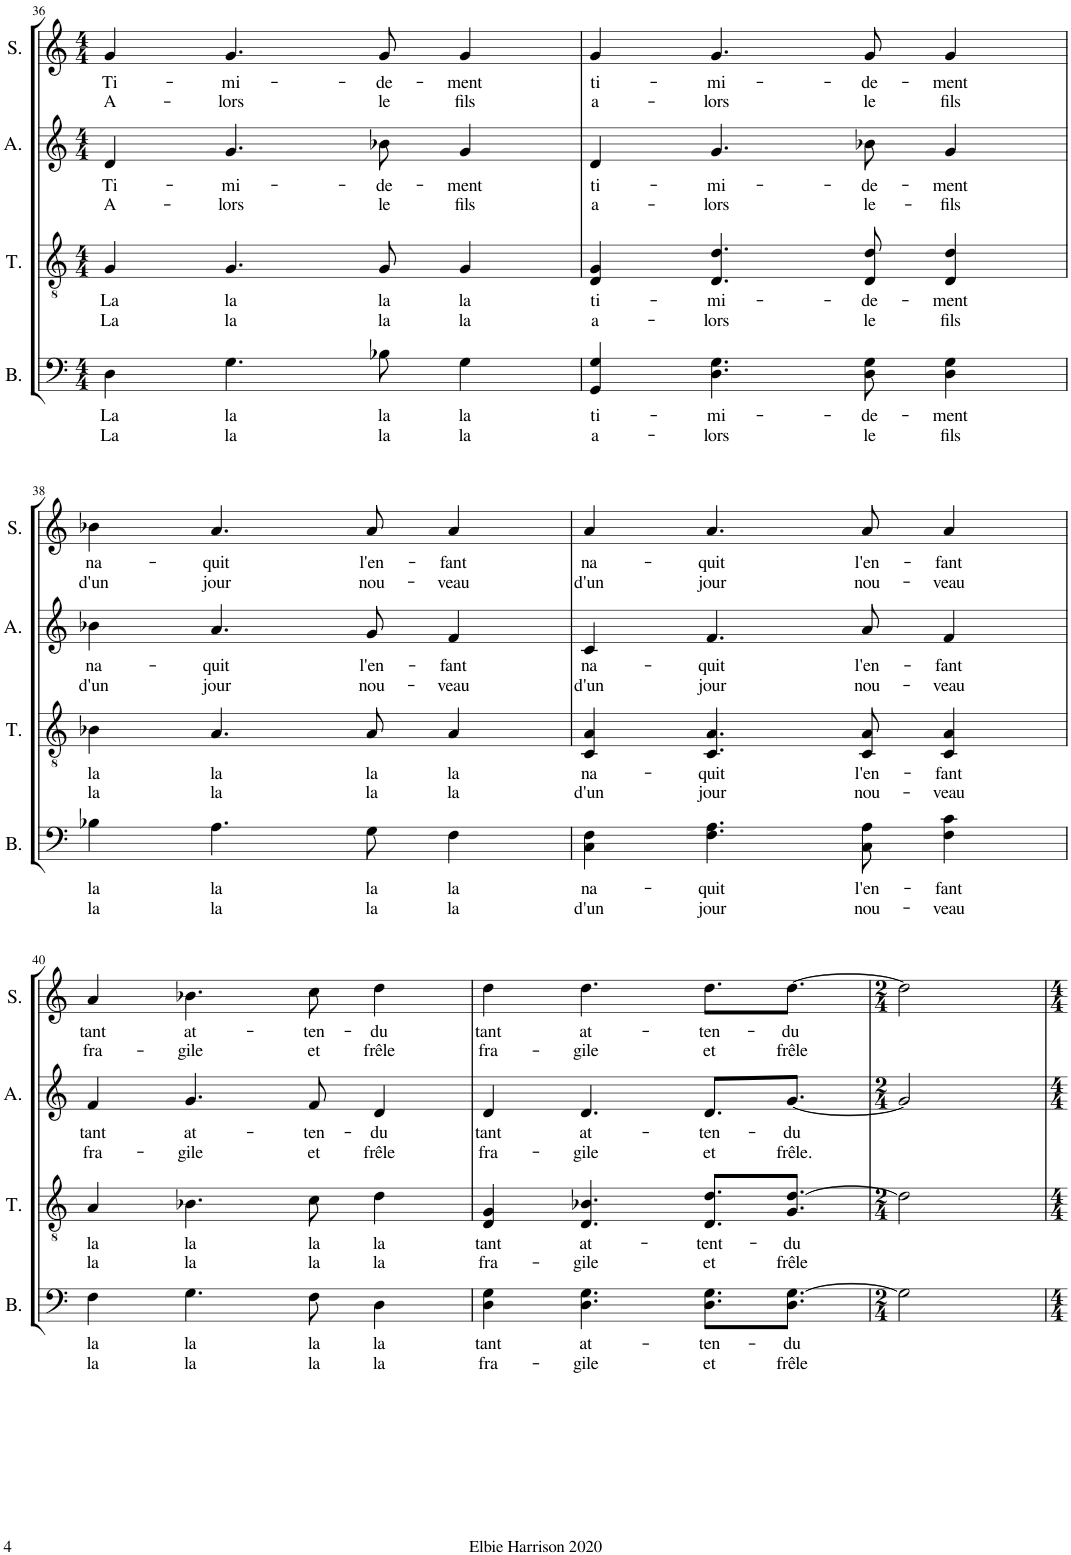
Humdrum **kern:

**kern	**text	**text	**kern	**text	**text	**kern	**text	**text	**kern	**text	**text
*part4	*part4	*part4	*part3	*part3	*part3	*part2	*part2	*part2	*part1	*part1	*part1
*staff4	*staff4	*staff4	*staff3	*staff3	*staff3	*staff2	*staff2	*staff2	*staff1	*staff1	*staff1
*I"Bass	*	*	*I"Tenor	*	*	*I"Alto	*	*	*I"Soprano	*	*
*I'B.	*	*	*I'T.	*	*	*I'A.	*	*	*I'S.	*	*
!!LO:PB:g=z
*clefF4	*	*	*clefGv2	*	*	*clefG2	*	*	*clefG2	*	*
*k[]	*	*	*k[]	*	*	*k[]	*	*	*k[]	*	*
*M4/4	*	*	*M4/4	*	*	*M4/4	*	*	*M4/4	*	*
=36	=36	=36	=36	=36	=36	=36	=36	=36	=36	=36	=36
!	!LO:LY:b	!LO:LY:b	!	!LO:LY:b	!LO:LY:b	!	!LO:LY:b	!LO:LY:b	!	!LO:LY:b	!LO:LY:b
4D\	La	La	4G/	La	La	4d/	Ti-	A-	4g/	Ti-	A-
!	!LO:LY:b	!LO:LY:b	!	!LO:LY:b	!LO:LY:b	!	!LO:LY:b	!LO:LY:b	!	!LO:LY:b	!LO:LY:b
4.G\	la	la	4.G/	la	la	4.g/	-mi-	-lors	4.g/	-mi-	-lors
!	!LO:LY:b	!LO:LY:b	!	!LO:LY:b	!LO:LY:b	!	!LO:LY:b	!LO:LY:b	!	!LO:LY:b	!LO:LY:b
8B-X\	la	la	8G/	la	la	8b-X\	-de-	le	8g/	-de-	le
!	!LO:LY:b	!LO:LY:b	!	!LO:LY:b	!LO:LY:b	!	!LO:LY:b	!LO:LY:b	!	!LO:LY:b	!LO:LY:b
4G\	la	la	4G/	la	la	4g/	-ment	fils	4g/	-ment	fils
=37	=37	=37	=37	=37	=37	=37	=37	=37	=37	=37	=37
!	!LO:LY:b	!LO:LY:b	!	!LO:LY:b	!LO:LY:b	!	!LO:LY:b	!LO:LY:b	!	!LO:LY:b	!LO:LY:b
4GG/ 4G/	ti-	a-	4D/ 4G/	ti-	a-	4d/	ti-	a-	4g/	ti-	a-
!	!LO:LY:b	!LO:LY:b	!	!LO:LY:b	!LO:LY:b	!	!LO:LY:b	!LO:LY:b	!	!LO:LY:b	!LO:LY:b
4.D\ 4.G\	-mi-	-lors	4.D/ 4.d/	-mi-	-lors	4.g/	-mi-	-lors	4.g/	-mi-	-lors
!	!LO:LY:b	!LO:LY:b	!	!LO:LY:b	!LO:LY:b	!	!LO:LY:b	!LO:LY:b	!	!LO:LY:b	!LO:LY:b
8D\ 8G\	-de-	le	8D/ 8d/	-de-	le	8b-X\	-de-	le-	8g/	-de-	le
!	!LO:LY:b	!LO:LY:b	!	!LO:LY:b	!LO:LY:b	!	!LO:LY:b	!LO:LY:b	!	!LO:LY:b	!LO:LY:b
4D\ 4G\	-ment	fils	4D/ 4d/	-ment	fils	4g/	-ment	fils	4g/	-ment	fils
!!LO:LB:g=z
=38	=38	=38	=38	=38	=38	=38	=38	=38	=38	=38	=38
!	!LO:LY:b	!LO:LY:b	!	!LO:LY:b	!LO:LY:b	!	!LO:LY:b	!LO:LY:b	!	!LO:LY:b	!LO:LY:b
4B-X\	la	la	4B-X\	la	la	4b-X\	na-	d'un	4b-X\	na-	d'un
!	!LO:LY:b	!LO:LY:b	!	!LO:LY:b	!LO:LY:b	!	!LO:LY:b	!LO:LY:b	!	!LO:LY:b	!LO:LY:b
4.A\	la	la	4.A/	la	la	4.a/	-quit	jour	4.a/	-quit	jour
!	!LO:LY:b	!LO:LY:b	!	!LO:LY:b	!LO:LY:b	!	!LO:LY:b	!LO:LY:b	!	!LO:LY:b	!LO:LY:b
8G\	la	la	8A/	la	la	8g/	l'en-	nou-	8a/	l'en-	nou-
!	!LO:LY:b	!LO:LY:b	!	!LO:LY:b	!LO:LY:b	!	!LO:LY:b	!LO:LY:b	!	!LO:LY:b	!LO:LY:b
4F\	la	la	4A/	la	la	4f/	-fant	-veau	4a/	-fant	-veau
=39	=39	=39	=39	=39	=39	=39	=39	=39	=39	=39	=39
!	!LO:LY:b	!LO:LY:b	!	!LO:LY:b	!LO:LY:b	!	!LO:LY:b	!LO:LY:b	!	!LO:LY:b	!LO:LY:b
4C\ 4F\	na-	d'un	4C/ 4A/	na-	d'un	4c/	na-	d'un	4a/	na-	d'un
!	!LO:LY:b	!LO:LY:b	!	!LO:LY:b	!LO:LY:b	!	!LO:LY:b	!LO:LY:b	!	!LO:LY:b	!LO:LY:b
4.F\ 4.A\	-quit	jour	4.C/ 4.A/	-quit	jour	4.f/	-quit	jour	4.a/	-quit	jour
!	!LO:LY:b	!LO:LY:b	!	!LO:LY:b	!LO:LY:b	!	!LO:LY:b	!LO:LY:b	!	!LO:LY:b	!LO:LY:b
8C\ 8A\	l'en-	nou-	8C/ 8A/	l'en-	nou-	8a/	l'en-	nou-	8a/	l'en-	nou-
!	!LO:LY:b	!LO:LY:b	!	!LO:LY:b	!LO:LY:b	!	!LO:LY:b	!LO:LY:b	!	!LO:LY:b	!LO:LY:b
4F\ 4c\	-fant	-veau	4C/ 4A/	-fant	-veau	4f/	-fant	-veau	4a/	-fant	-veau
!!LO:LB:g=z
=40	=40	=40	=40	=40	=40	=40	=40	=40	=40	=40	=40
!	!LO:LY:b	!LO:LY:b	!	!LO:LY:b	!LO:LY:b	!	!LO:LY:b	!LO:LY:b	!	!LO:LY:b	!LO:LY:b
4F\	la	la	4A/	la	la	4f/	tant	fra-	4a/	tant	fra-
!	!LO:LY:b	!LO:LY:b	!	!LO:LY:b	!LO:LY:b	!	!LO:LY:b	!LO:LY:b	!	!LO:LY:b	!LO:LY:b
4.G\	la	la	4.B-X\	la	la	4.g/	at-	-gile	4.b-X\	at-	-gile
!	!LO:LY:b	!LO:LY:b	!	!LO:LY:b	!LO:LY:b	!	!LO:LY:b	!LO:LY:b	!	!LO:LY:b	!LO:LY:b
8F\	la	la	8c\	la	la	8f/	-ten-	et	8cc\	-ten-	et
!	!LO:LY:b	!LO:LY:b	!	!LO:LY:b	!LO:LY:b	!	!LO:LY:b	!LO:LY:b	!	!LO:LY:b	!LO:LY:b
4D\	la	la	4d\	la	la	4d/	-du	frêle	4dd\	-du	frêle
=41	=41	=41	=41	=41	=41	=41	=41	=41	=41	=41	=41
!	!LO:LY:b	!LO:LY:b	!	!LO:LY:b	!LO:LY:b	!	!LO:LY:b	!LO:LY:b	!	!LO:LY:b	!LO:LY:b
4D\ 4G\	tant	fra-	4D/ 4G/	tant	fra-	4d/	tant	fra-	4dd\	tant	fra-
!	!LO:LY:b	!LO:LY:b	!	!LO:LY:b	!LO:LY:b	!	!LO:LY:b	!LO:LY:b	!	!LO:LY:b	!LO:LY:b
4.D\ 4.G\	at-	-gile	4.D/ 4.B-X/	at-	-gile	4.d/	at-	-gile	4.dd\	at-	-gile
!	!LO:LY:b	!LO:LY:b	!	!LO:LY:b	!LO:LY:b	!	!LO:LY:b	!LO:LY:b	!	!LO:LY:b	!LO:LY:b
8.D\ 8.G\L	-ten-	et	8.D/ 8.d/L	-tent-	et	8.d/L	-ten-	et	8.dd\L	-ten-	et
!	!LO:LY:b	!LO:LY:b	!	!LO:LY:b	!LO:LY:b	!	!LO:LY:b	!LO:LY:b	!	!LO:LY:b	!LO:LY:b
8.D\ [8.G\J	-du	frêle	8.G/ [8.d/J	-du	frêle	[8.g/J	-du	frêle.	[8.dd\J	-du	frêle
=42	=42	=42	=42	=42	=42	=42	=42	=42	=42	=42	=42
*M2/4	*	*	*M2/4	*	*	*M2/4	*	*	*M2/4	*	*
2G\]	.	.	2d\]	.	.	2g/]	.	.	2dd\]	.	.
=	=	=	=	=	=	=	=	=	=	=	=
*-	*-	*-	*-	*-	*-	*-	*-	*-	*-	*-	*-
